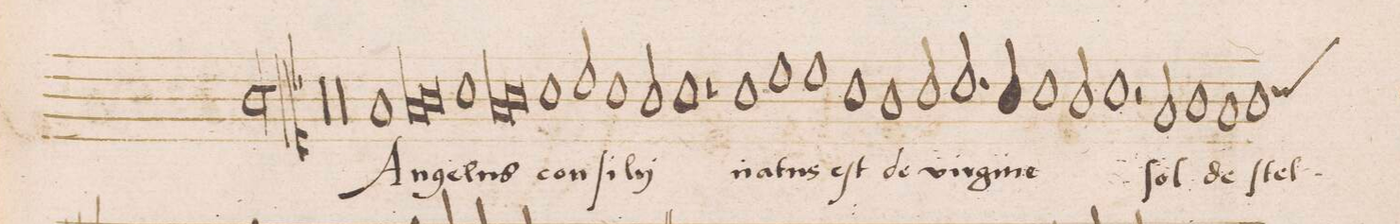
**kern	**text
*I""CANTUS	*
*clefC1	*
*k[b-]	*
*met(C|)	*
*M2/1	*
*2\right	*
0r	.
=2-	=2-
0r	.
=3-	=3-
0r	.
=4-	=4-
0r	.
=5-	=5-
1f	An-
*lig	*
1f	-ge-
=6-	=6-
1g	.
*Xlig	*
1a	-lus
=7-	=7-
*lig	*
1f	con-
1g	.
*Xlig	*
=8-	=8-
1a	-si-
2b-/	-lij
1a\	.
=9-	=9-
2g/	.
1a	.
=10-	=10-
1r	.
1a	na-
=11-	=11-
1cc	-tus
1cc	eſt
=12-	=12-
1a	de
1g	vir-
=13-	=13-
2a/	-gi-
2.b-/	-ne
4a/	.
1a/	.
=14-	=14-
2g/	.
1a	.
=15-	=15-
2r	.
2f/	ſol
1g	.
=16-	=16-
1f	de
*custos:a	*
1g	ſtel-
=17-	=17-
*-	*-
